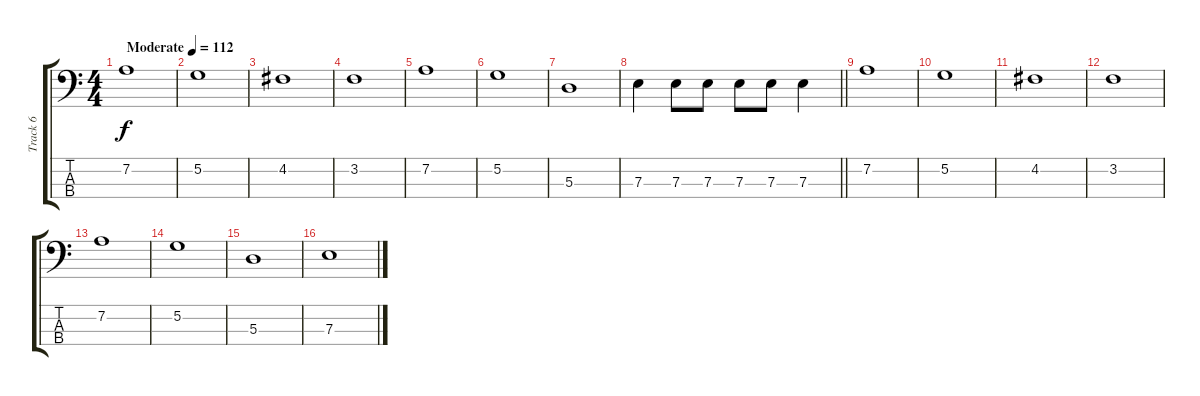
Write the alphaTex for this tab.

\track ("Track 6" "Track 6") {instrument electricbassfinger}
\staff {score tabs}
\tuning (G2 D2 A1 E1) {hide}
\ts (4 4)
\tempo (112 "Moderate")
\clef f4
\ks c
7.2.1{dy f instrument electricbassfinger} |
5.2.1 |
4.2.1 |
3.2.1 |
7.2.1 |
5.2.1 |
5.3.1 |
\barLineRight lightlight
7.3.4 7.3.8 7.3.8 7.3.8 7.3.8 7.3.4 |
7.2.1 |
5.2.1 |
4.2.1 |
3.2.1 |
7.2.1 |
5.2.1 |
5.3.1 |
7.3.1
